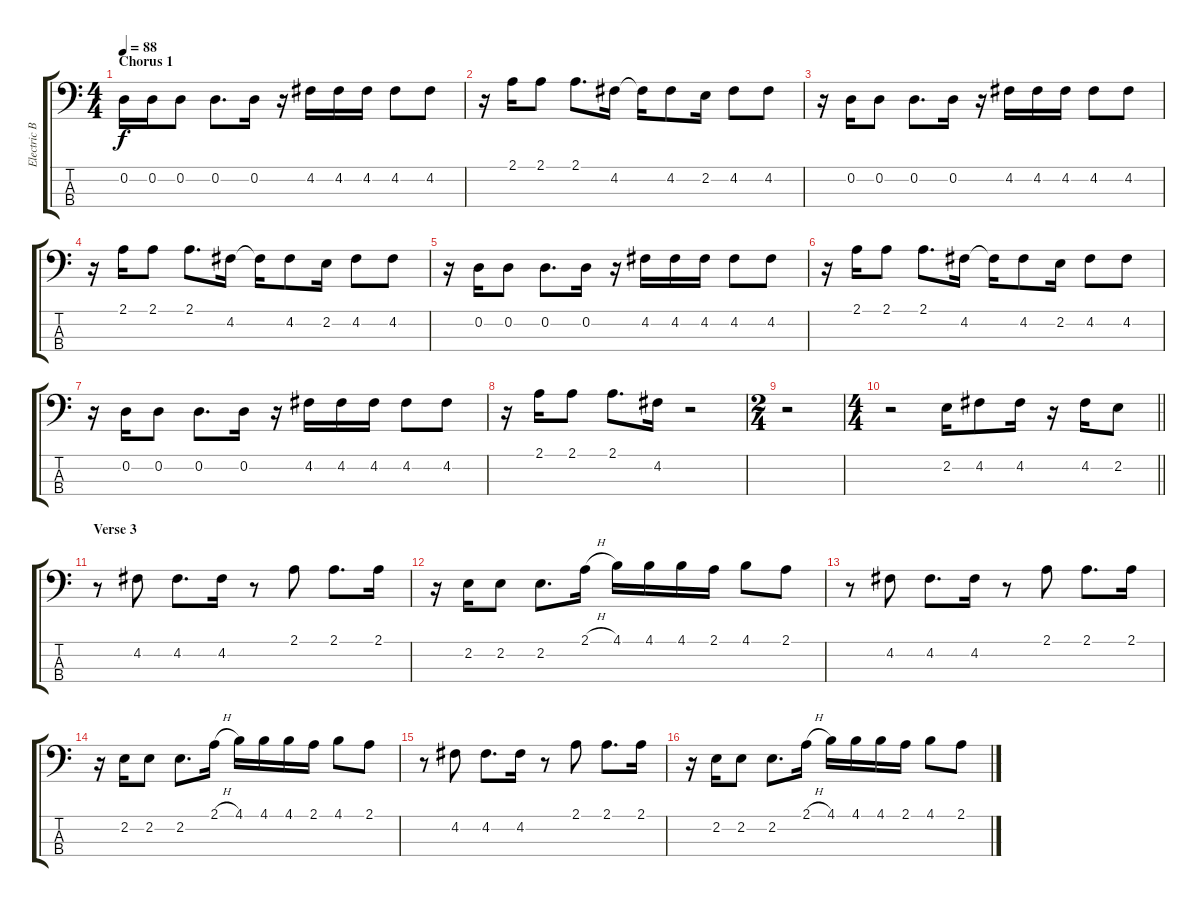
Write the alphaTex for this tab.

\track ("Electric Bass Guitar" "Electric B") {instrument electricbasspick}
\staff {score tabs}
\tuning (G2 D2 A1 E1) {hide}
\ts (4 4)
\section ("" "Chorus 1")
\tempo 88
\clef f4
\ks c
0.2.16{dy f} 0.2.16 0.2.8 0.2.8{d} 0.2.16 r.16 4.2.16 4.2.16 4.2.16 4.2.8 4.2.8 |
r.16 2.1.16 2.1.8 2.1.8{d} 4.2.16 4.2{t}.16 4.2.8 2.2.16 4.2.8 4.2.8 |
r.16 0.2.16 0.2.8 0.2.8{d} 0.2.16 r.16 4.2.16 4.2.16 4.2.16 4.2.8 4.2.8 |
r.16 2.1.16 2.1.8 2.1.8{d} 4.2.16 4.2{t}.16 4.2.8 2.2.16 4.2.8 4.2.8 |
r.16 0.2.16 0.2.8 0.2.8{d} 0.2.16 r.16 4.2.16 4.2.16 4.2.16 4.2.8 4.2.8 |
r.16 2.1.16 2.1.8 2.1.8{d} 4.2.16 4.2{t}.16 4.2.8 2.2.16 4.2.8 4.2.8 |
r.16 0.2.16 0.2.8 0.2.8{d} 0.2.16 r.16 4.2.16 4.2.16 4.2.16 4.2.8 4.2.8 |
r.16 2.1.16 2.1.8 2.1.8{d} 4.2.16 r.2 |
\ts (2 4)
r.2 |
\ts (4 4)
\barLineRight lightlight
r.2 2.2.16 4.2.8 4.2.16 r.16 4.2.16 2.2.8 |
\section ("" "Verse 3")
r.8 4.2.8 4.2.8{d} 4.2.16 r.8 2.1.8 2.1.8{d} 2.1.16 |
r.16 2.2.16 2.2.8 2.2.8{d} 2.1{h}.16 4.1.16 4.1.16 4.1.16 2.1.16 4.1.8 2.1.8 |
r.8 4.2.8 4.2.8{d} 4.2.16 r.8 2.1.8 2.1.8{d} 2.1.16 |
r.16 2.2.16 2.2.8 2.2.8{d} 2.1{h}.16 4.1.16 4.1.16 4.1.16 2.1.16 4.1.8 2.1.8 |
r.8 4.2.8 4.2.8{d} 4.2.16 r.8 2.1.8 2.1.8{d} 2.1.16 |
r.16 2.2.16 2.2.8 2.2.8{d} 2.1{h}.16 4.1.16 4.1.16 4.1.16 2.1.16 4.1.8 2.1.8
